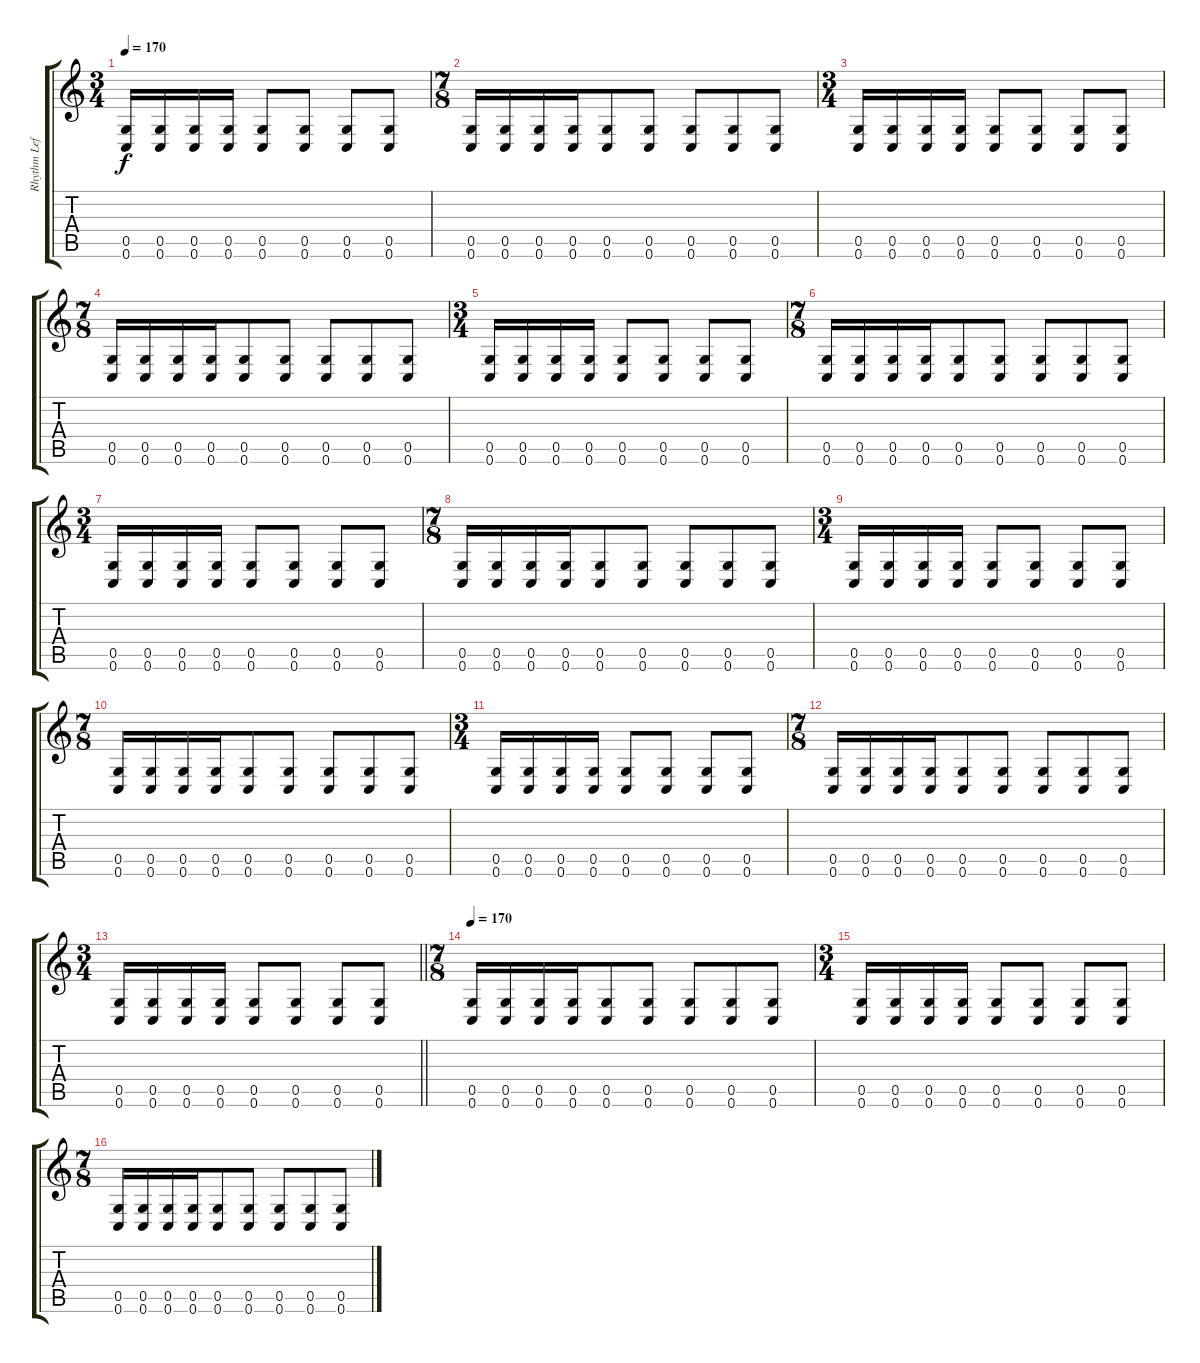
\track ("Rhythm Left" "Rhythm Lef") {instrument distortionguitar}
\staff {score tabs}
\tuning (D4 A3 F3 C3 G2 C2) {hide}
\ts (3 4)
\tempo 170
\clef g2
\ks c
(0.5 0.6).16{dy f} (0.5 0.6).16 (0.5 0.6).16 (0.5 0.6).16 (0.5 0.6).8 (0.5 0.6).8 (0.5 0.6).8 (0.5 0.6).8 |
\ts (7 8)
(0.5 0.6).16 (0.5 0.6).16 (0.5 0.6).16 (0.5 0.6).16 (0.5 0.6).8 (0.5 0.6).8 (0.5 0.6).8 (0.5 0.6).8 (0.5 0.6).8 |
\ts (3 4)
(0.5 0.6).16 (0.5 0.6).16 (0.5 0.6).16 (0.5 0.6).16 (0.5 0.6).8 (0.5 0.6).8 (0.5 0.6).8 (0.5 0.6).8 |
\ts (7 8)
(0.5 0.6).16 (0.5 0.6).16 (0.5 0.6).16 (0.5 0.6).16 (0.5 0.6).8 (0.5 0.6).8 (0.5 0.6).8 (0.5 0.6).8 (0.5 0.6).8 |
\ts (3 4)
(0.5 0.6).16 (0.5 0.6).16 (0.5 0.6).16 (0.5 0.6).16 (0.5 0.6).8 (0.5 0.6).8 (0.5 0.6).8 (0.5 0.6).8 |
\ts (7 8)
(0.5 0.6).16 (0.5 0.6).16 (0.5 0.6).16 (0.5 0.6).16 (0.5 0.6).8 (0.5 0.6).8 (0.5 0.6).8 (0.5 0.6).8 (0.5 0.6).8 |
\ts (3 4)
(0.5 0.6).16 (0.5 0.6).16 (0.5 0.6).16 (0.5 0.6).16 (0.5 0.6).8 (0.5 0.6).8 (0.5 0.6).8 (0.5 0.6).8 |
\ts (7 8)
(0.5 0.6).16 (0.5 0.6).16 (0.5 0.6).16 (0.5 0.6).16 (0.5 0.6).8 (0.5 0.6).8 (0.5 0.6).8 (0.5 0.6).8 (0.5 0.6).8 |
\ts (3 4)
(0.5 0.6).16 (0.5 0.6).16 (0.5 0.6).16 (0.5 0.6).16 (0.5 0.6).8 (0.5 0.6).8 (0.5 0.6).8 (0.5 0.6).8 |
\ts (7 8)
(0.5 0.6).16 (0.5 0.6).16 (0.5 0.6).16 (0.5 0.6).16 (0.5 0.6).8 (0.5 0.6).8 (0.5 0.6).8 (0.5 0.6).8 (0.5 0.6).8 |
\ts (3 4)
(0.5 0.6).16 (0.5 0.6).16 (0.5 0.6).16 (0.5 0.6).16 (0.5 0.6).8 (0.5 0.6).8 (0.5 0.6).8 (0.5 0.6).8 |
\ts (7 8)
(0.5 0.6).16 (0.5 0.6).16 (0.5 0.6).16 (0.5 0.6).16 (0.5 0.6).8 (0.5 0.6).8 (0.5 0.6).8 (0.5 0.6).8 (0.5 0.6).8 |
\ts (3 4)
\barLineRight lightlight
(0.5 0.6).16 (0.5 0.6).16 (0.5 0.6).16 (0.5 0.6).16 (0.5 0.6).8 (0.5 0.6).8 (0.5 0.6).8 (0.5 0.6).8 |
\ts (7 8)
\section ("" "")
\tempo 170
(0.5 0.6).16 (0.5 0.6).16 (0.5 0.6).16 (0.5 0.6).16 (0.5 0.6).8 (0.5 0.6).8 (0.5 0.6).8 (0.5 0.6).8 (0.5 0.6).8 |
\ts (3 4)
(0.5 0.6).16 (0.5 0.6).16 (0.5 0.6).16 (0.5 0.6).16 (0.5 0.6).8 (0.5 0.6).8 (0.5 0.6).8 (0.5 0.6).8 |
\ts (7 8)
(0.5 0.6).16 (0.5 0.6).16 (0.5 0.6).16 (0.5 0.6).16 (0.5 0.6).8 (0.5 0.6).8 (0.5 0.6).8 (0.5 0.6).8 (0.5 0.6).8
